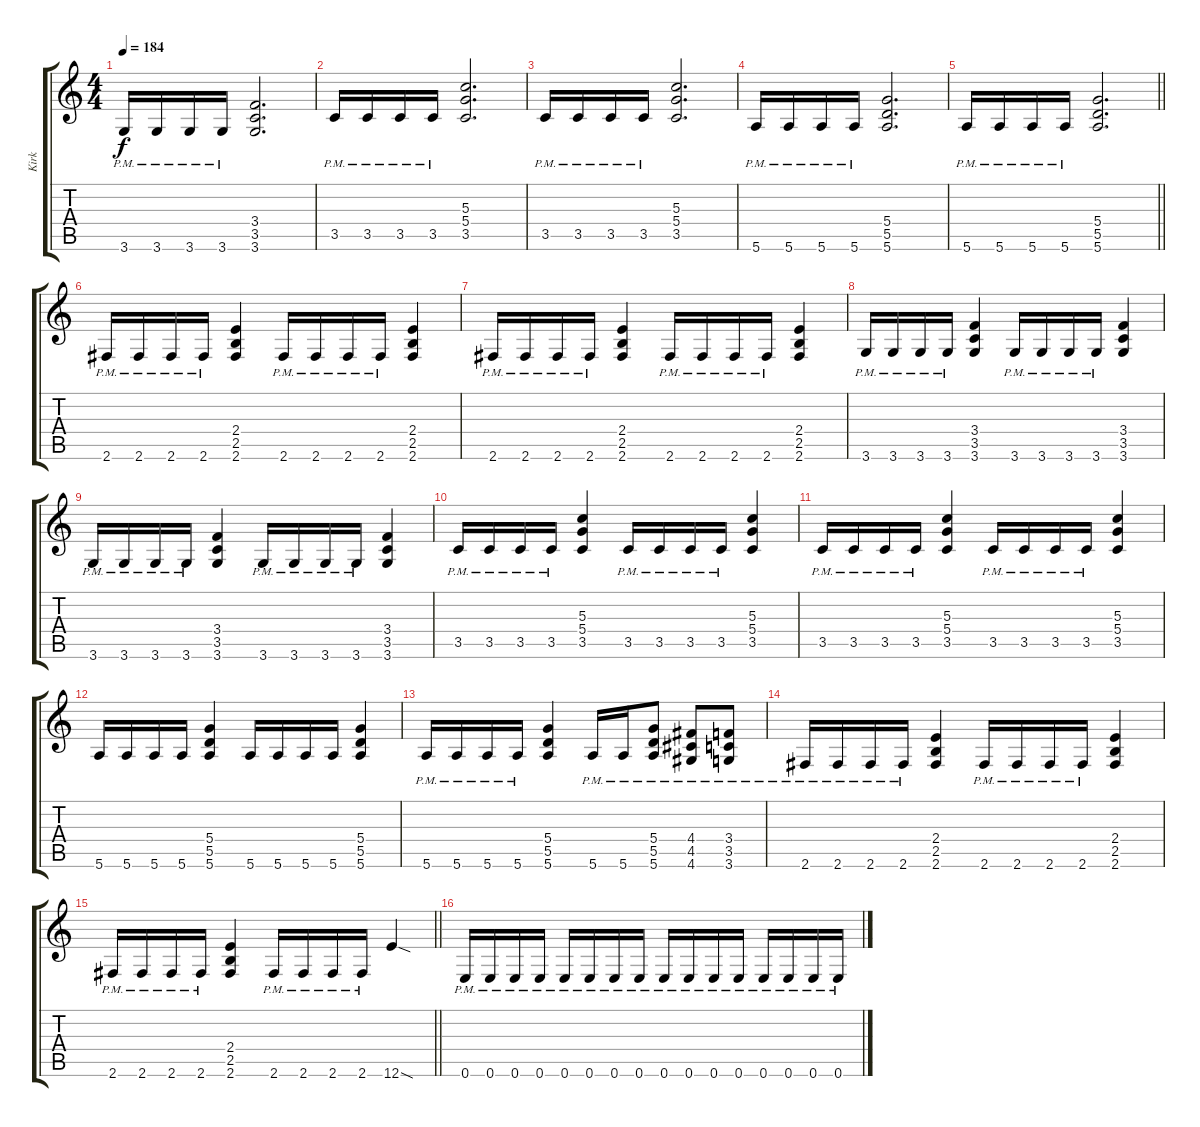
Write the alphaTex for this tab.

\track ("Kirk" "Kirk") {instrument distortionguitar}
\staff {score tabs}
\tuning (E4 B3 G3 D3 A2 E2) {hide}
\ts (4 4)
\tempo 184
\clef g2
\ks c
3.6{pm}.16{dy f} 3.6{pm}.16 3.6{pm}.16 3.6{pm}.16 (3.4 3.5 3.6).2{d} |
3.5{pm}.16 3.5{pm}.16 3.5{pm}.16 3.5{pm}.16 (5.3 5.4 3.5).2{d} |
3.5{pm}.16 3.5{pm}.16 3.5{pm}.16 3.5{pm}.16 (5.3 5.4 3.5).2{d} |
5.6{pm}.16 5.6{pm}.16 5.6{pm}.16 5.6{pm}.16 (5.4 5.5 5.6).2{d} |
\barLineRight lightlight
5.6{pm}.16 5.6{pm}.16 5.6{pm}.16 5.6{pm}.16 (5.4 5.5 5.6).2{d} |
2.6{pm}.16 2.6{pm}.16 2.6{pm}.16 2.6{pm}.16 (2.4 2.5 2.6).4 2.6{pm}.16 2.6{pm}.16 2.6{pm}.16 2.6{pm}.16 (2.4 2.5 2.6).4 |
2.6{pm}.16 2.6{pm}.16 2.6{pm}.16 2.6{pm}.16 (2.4 2.5 2.6).4 2.6{pm}.16 2.6{pm}.16 2.6{pm}.16 2.6{pm}.16 (2.4 2.5 2.6).4 |
3.6{pm}.16 3.6{pm}.16 3.6{pm}.16 3.6{pm}.16 (3.4 3.5 3.6).4 3.6{pm}.16 3.6{pm}.16 3.6{pm}.16 3.6{pm}.16 (3.4 3.5 3.6).4 |
3.6{pm}.16 3.6{pm}.16 3.6{pm}.16 3.6{pm}.16 (3.4 3.5 3.6).4 3.6{pm}.16 3.6{pm}.16 3.6{pm}.16 3.6{pm}.16 (3.4 3.5 3.6).4 |
3.5{pm}.16 3.5{pm}.16 3.5{pm}.16 3.5{pm}.16 (5.3 5.4 3.5).4 3.5{pm}.16 3.5{pm}.16 3.5{pm}.16 3.5{pm}.16 (5.3 5.4 3.5).4 |
3.5{pm}.16 3.5{pm}.16 3.5{pm}.16 3.5{pm}.16 (5.3 5.4 3.5).4 3.5{pm}.16 3.5{pm}.16 3.5{pm}.16 3.5{pm}.16 (5.3 5.4 3.5).4 |
5.6.16 5.6.16 5.6.16 5.6.16 (5.4 5.5 5.6).4 5.6.16 5.6.16 5.6.16 5.6.16 (5.4 5.5 5.6).4 |
5.6{pm}.16 5.6{pm}.16 5.6{pm}.16 5.6{pm}.16 (5.4 5.5 5.6).4 5.6{pm}.16 5.6{pm}.16 (5.4{pm} 5.5{pm} 5.6{pm}).8 (4.4{pm} 4.5{pm} 4.6{pm}).8 (3.4{pm} 3.5{pm} 3.6{pm}).8 |
2.6{pm}.16 2.6{pm}.16 2.6{pm}.16 2.6{pm}.16 (2.4 2.5 2.6).4 2.6{pm}.16 2.6{pm}.16 2.6{pm}.16 2.6{pm}.16 (2.4 2.5 2.6).4 |
\barLineRight lightlight
2.6{pm}.16 2.6{pm}.16 2.6{pm}.16 2.6{pm}.16 (2.4 2.5 2.6).4 2.6{pm}.16 2.6{pm}.16 2.6{pm}.16 2.6{pm}.16 12.6{sod}.4 |
0.6{pm}.16 0.6{pm}.16 0.6{pm}.16 0.6{pm}.16 0.6{pm}.16 0.6{pm}.16 0.6{pm}.16 0.6{pm}.16 0.6{pm}.16 0.6{pm}.16 0.6{pm}.16 0.6{pm}.16 0.6{pm}.16 0.6{pm}.16 0.6{pm}.16 0.6{pm}.16
